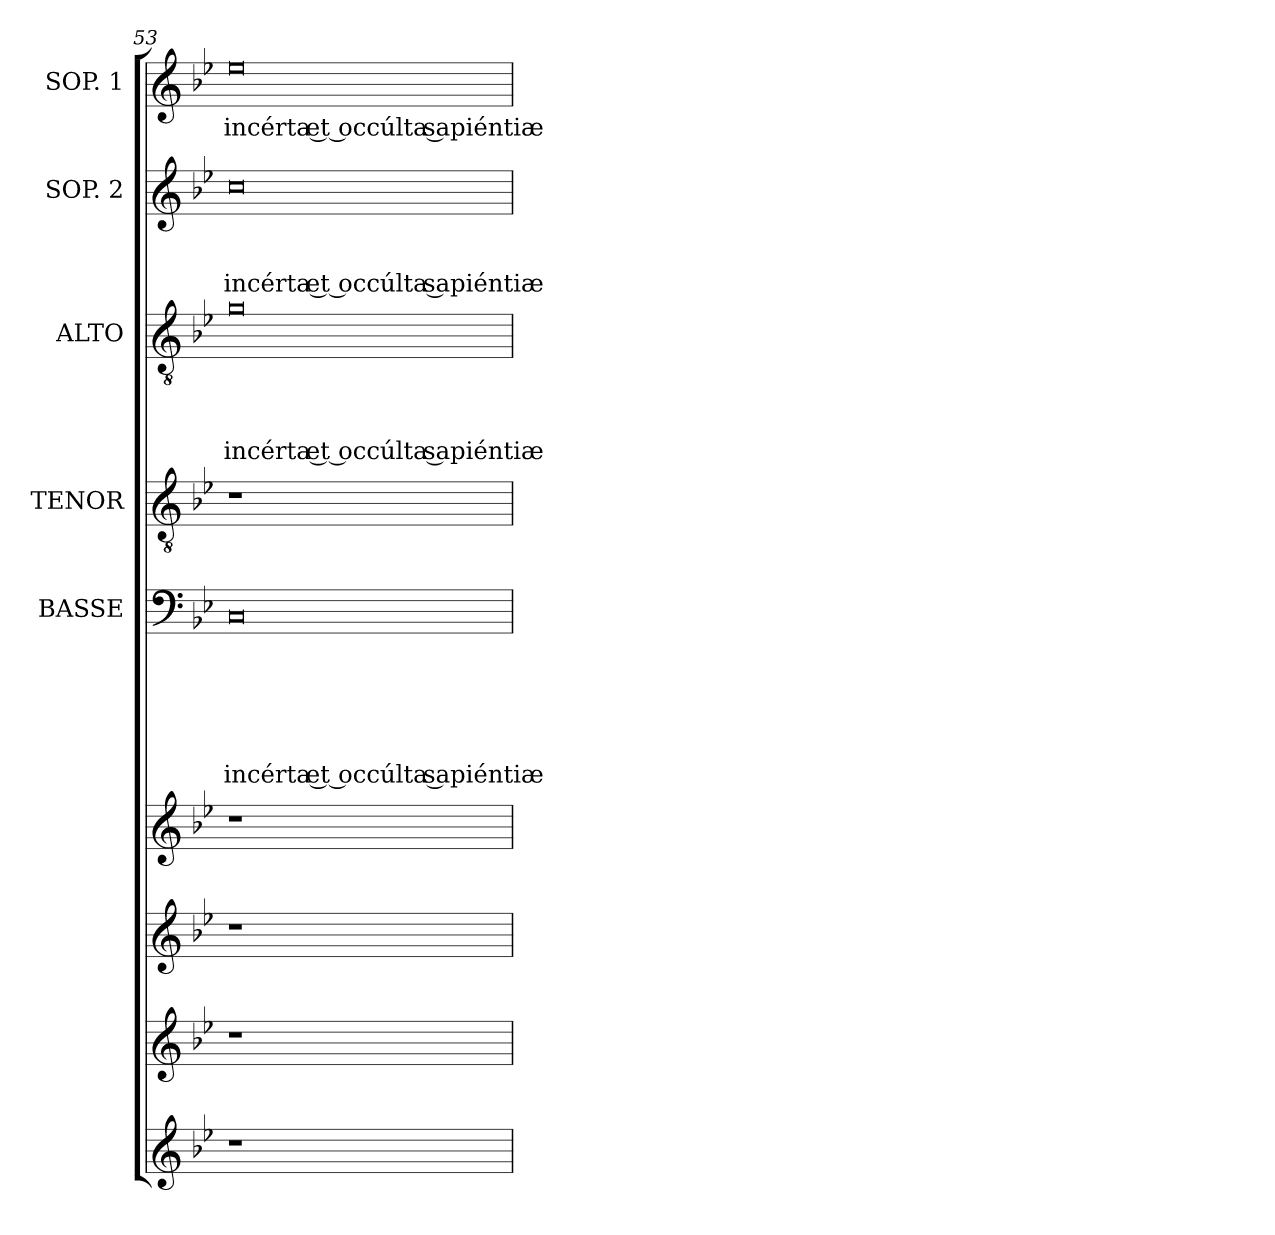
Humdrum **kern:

**kern	**kern	**kern	**kern	**kern	**text	**text	**text	**text	**text	**text	**kern	**kern	**text	**text	**text	**text	**kern	**text	**text	**text	**kern	**text
*part9	*part8	*part7	*part6	*part5	*part5	*part5	*part5	*part5	*part5	*part5	*part4	*part3	*part3	*part3	*part3	*part3	*part2	*part2	*part2	*part2	*part1	*part1
*staff9	*staff8	*staff7	*staff6	*staff5	*staff5	*staff5	*staff5	*staff5	*staff5	*staff5	*staff4	*staff3	*staff3	*staff3	*staff3	*staff3	*staff2	*staff2	*staff2	*staff2	*staff1	*staff1
*	*	*	*	*I"BASSE	*	*	*	*	*	*	*I"TENOR	*I"ALTO	*	*	*	*	*I"SOP. 2	*	*	*	*I"SOP. 1	*
*	*	*	*	*I'BAS.	*	*	*	*	*	*	*I'TEN.	*I'ALT.	*	*	*	*	*I'SOP. 2	*	*	*	*I'SOP. 1	*
*clefG2	*clefG2	*clefG2	*clefG2	*clefF4	*	*	*	*	*	*	*clefGv2	*clefGv2	*	*	*	*	*clefG2	*	*	*	*clefG2	*
*k[b-e-]	*k[b-e-]	*k[b-e-]	*k[b-e-]	*k[b-e-]	*	*	*	*	*	*	*k[b-e-]	*k[b-e-]	*	*	*	*	*k[b-e-]	*	*	*	*k[b-e-]	*
*B-:	*B-:	*B-:	*B-:	*B-:	*	*	*	*	*	*	*B-:	*B-:	*	*	*	*	*B-:	*	*	*	*B-:	*
=53	=53	=53	=53	=53	=53	=53	=53	=53	=53	=53	=53	=53	=53	=53	=53	=53	=53	=53	=53	=53	=53	=53
!	!	!	!	!	!	!	!	!	!	!LO:LY:b	!	!	!	!	!	!LO:LY:b	!	!	!	!LO:LY:b	!	!LO:LY:b
1r	1r	1r	1r	0C	.	.	.	.	.	incérta et occúlta sapiéntiæ	1r	0g	.	.	.	incérta et occúlta sapiéntiæ	0cc	.	.	incérta et occúlta sapiéntiæ	0ee-	incérta et occúlta sapiéntiæ
1ryy	1ryy	1ryy	1ryy	.	.	.	.	.	.	.	1ryy	.	.	.	.	.	.	.	.	.	.	.
=	=	=	=	=	=	=	=	=	=	=	=	=	=	=	=	=	=	=	=	=	=	=
*-	*-	*-	*-	*-	*-	*-	*-	*-	*-	*-	*-	*-	*-	*-	*-	*-	*-	*-	*-	*-	*-	*-
